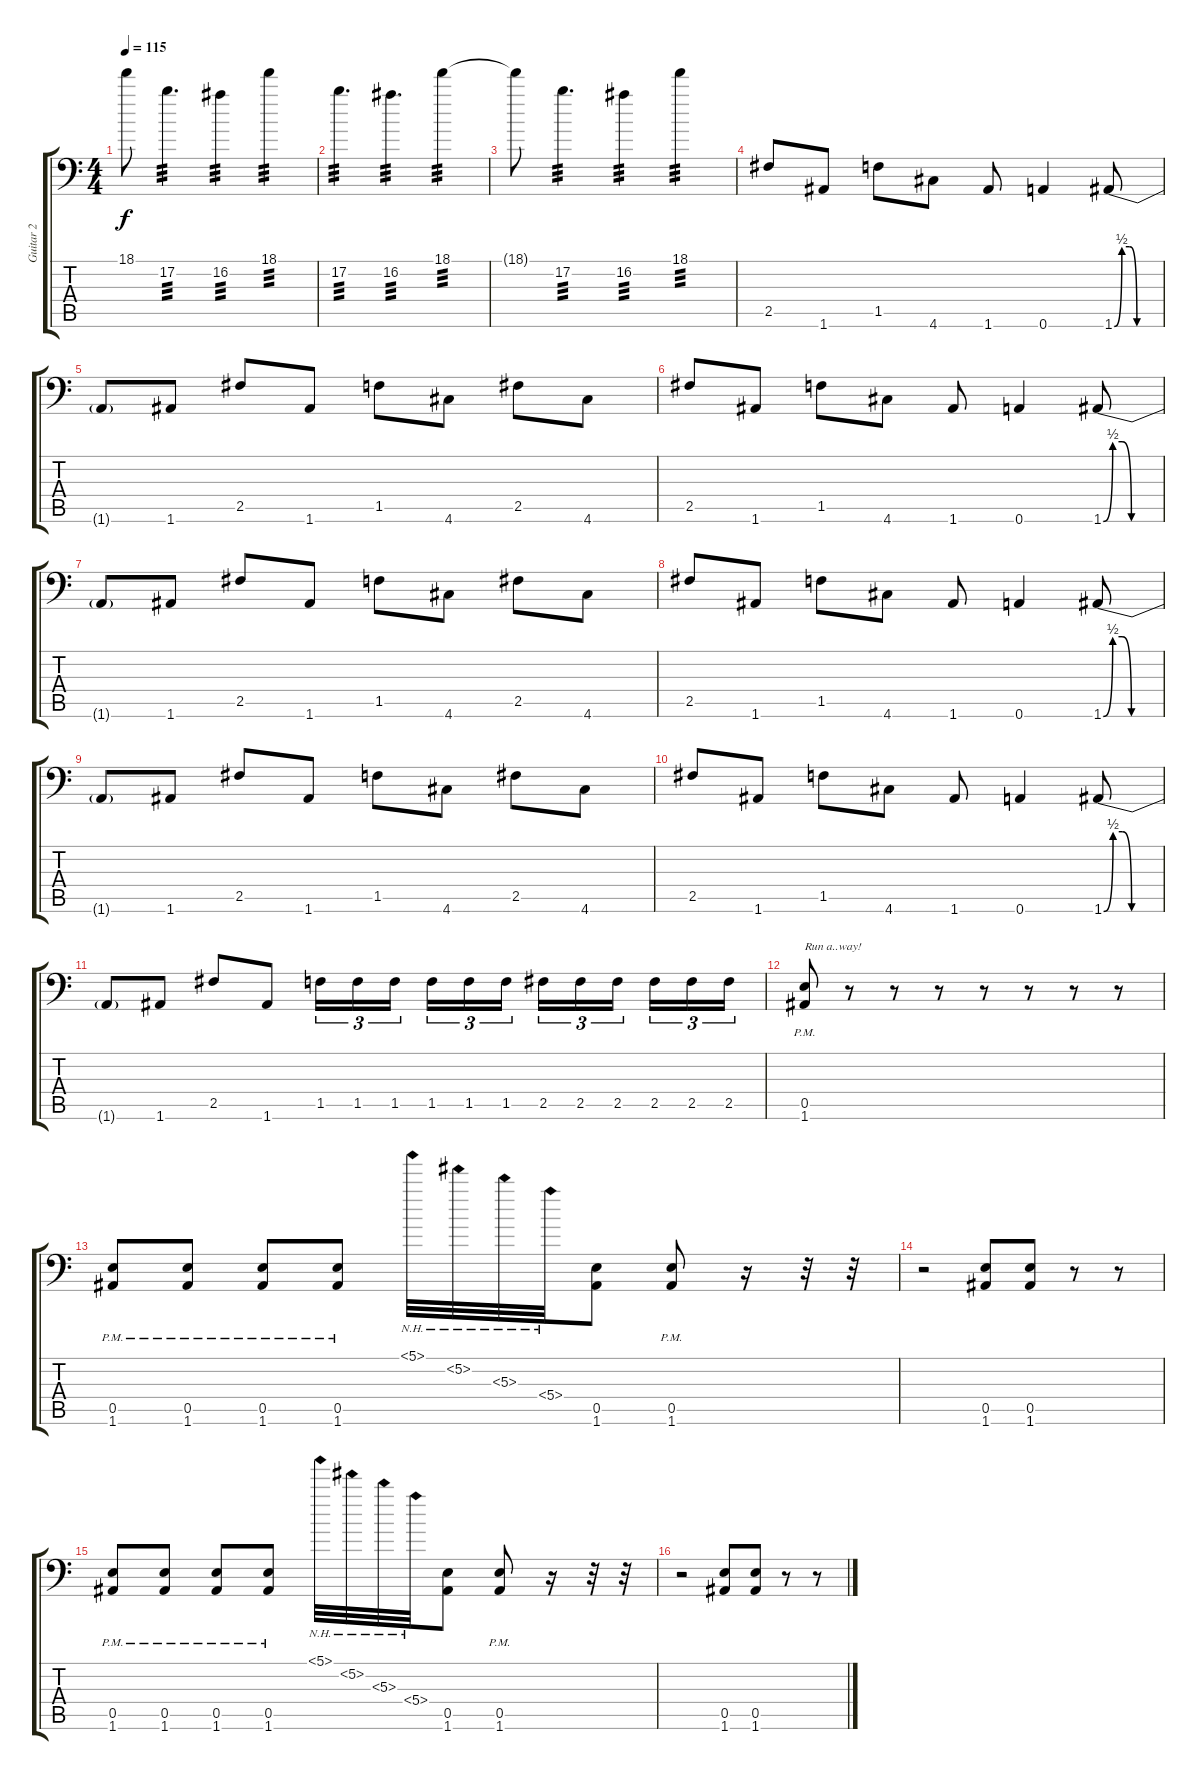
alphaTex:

\track ("Guitar 2" "Guitar 2") {instrument distortionguitar}
\staff {score tabs}
\tuning (B3 Gb3 D3 A2 E2 A1) {hide}
\ts (4 4)
\tempo 115
\clef f4
\ks c
18.1{t}.8{dy f} 17.2.4{d tp 3} 16.2.4{tp 3} 18.1.4{tp 3} |
17.2.4{d tp 3} 16.2.4{d tp 3} 18.1.4{tp 3} |
18.1{t}.8 17.2.4{d tp 3} 16.2.4{tp 3} 18.1.4{tp 3} |
2.5.8 1.6.8 1.5.8 4.6.8 1.6.8 0.6.4 1.6{be (custom 0 0 10 2 20 2 30 0 60 0)}.8 |
1.6{t}.8 1.6.8 2.5.8 1.6.8 1.5.8 4.6.8 2.5.8 4.6.8 |
2.5.8 1.6.8 1.5.8 4.6.8 1.6.8 0.6.4 1.6{be (custom 0 0 10 2 20 2 30 0 60 0)}.8 |
1.6{t}.8 1.6.8 2.5.8 1.6.8 1.5.8 4.6.8 2.5.8 4.6.8 |
2.5.8 1.6.8 1.5.8 4.6.8 1.6.8 0.6.4 1.6{be (custom 0 0 10 2 20 2 30 0 60 0)}.8 |
1.6{t}.8 1.6.8 2.5.8 1.6.8 1.5.8 4.6.8 2.5.8 4.6.8 |
2.5.8 1.6.8 1.5.8 4.6.8 1.6.8 0.6.4 1.6{be (custom 0 0 10 2 20 2 30 0 60 0)}.8 |
1.6{t}.8 1.6.8 2.5.8 1.6.8 1.5.16{tu (3 2)} 1.5.16{tu (3 2)} 1.5.16{tu (3 2) beam splitsecondary} 1.5.16{tu (3 2)} 1.5.16{tu (3 2)} 1.5.16{tu (3 2)} 2.5.16{tu (3 2)} 2.5.16{tu (3 2)} 2.5.16{tu (3 2) beam splitsecondary} 2.5.16{tu (3 2)} 2.5.16{tu (3 2)} 2.5.16{tu (3 2)} |
(0.5{pm} 1.6{pm}).8{txt "Run a..way!"} r.8 r.8 r.8 r.8 r.8 r.8 r.8 |
(0.5{pm} 1.6{pm}).8 (0.5{pm} 1.6{pm}).8 (0.5{pm} 1.6{pm}).8 (0.5{pm} 1.6{pm}).8 5.1{nh}.32 5.2{nh}.32 5.3{nh}.32 5.4{nh}.32 (0.5 1.6).8 (0.5{pm} 1.6{pm}).8 r.16 r.32 r.32 |
r.2 (0.5 1.6).8 (0.5 1.6).8 r.8 r.8 |
(0.5{pm} 1.6{pm}).8 (0.5{pm} 1.6{pm}).8 (0.5{pm} 1.6{pm}).8 (0.5{pm} 1.6{pm}).8 5.1{nh}.32 5.2{nh}.32 5.3{nh}.32 5.4{nh}.32 (0.5 1.6).8 (0.5{pm} 1.6{pm}).8 r.16 r.32 r.32 |
r.2 (0.5 1.6).8 (0.5 1.6).8 r.8 r.8
